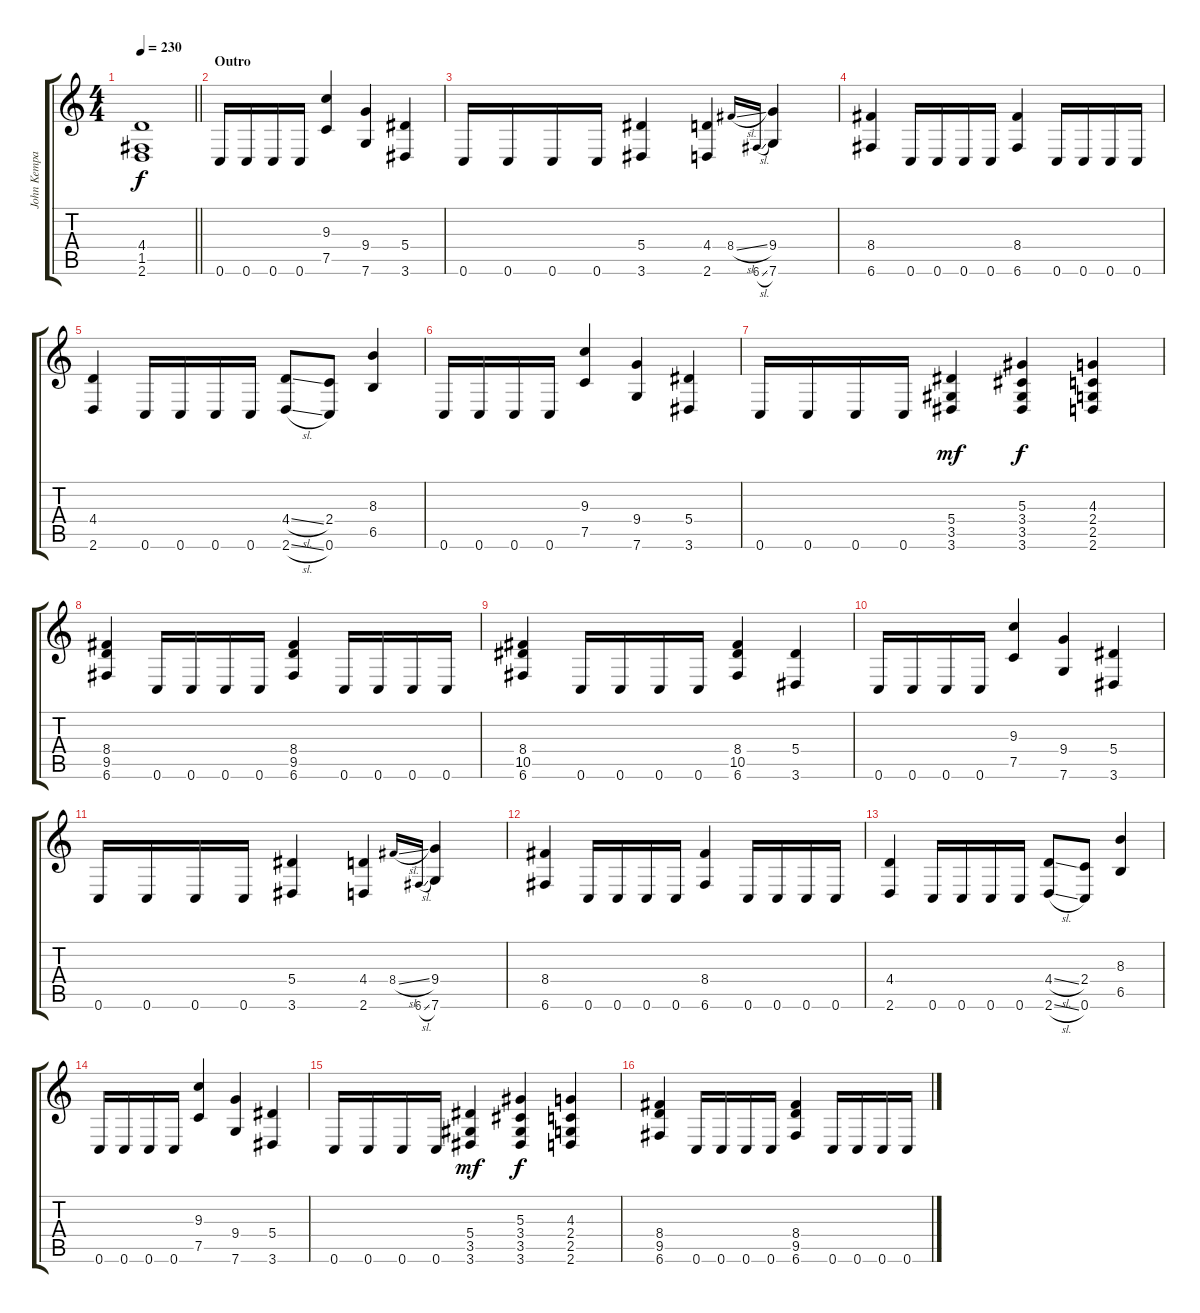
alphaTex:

\track ("John Kempainen" "John Kempa") {instrument overdrivenguitar}
\staff {score tabs}
\tuning (C4 G3 Eb3 Bb2 F2 C2) {hide}
\ts (4 4)
\tempo 230
\clef g2
\barLineRight lightlight
\ks c
(4.4 1.5 2.6).1{dy f} |
\section ("" "Outro")
0.6.16 0.6.16 0.6.16 0.6.16 (9.3 7.5).4 (9.4 7.6).4 (5.4 3.6).4 |
0.6.16 0.6.16 0.6.16 0.6.16 (5.4 3.6).4 (4.4 2.6).4 8.4{sl}.16{gr onbeat} 6.6{sl}.16{gr onbeat} (9.4 7.6).4 |
(8.4 6.6).4 0.6.16 0.6.16 0.6.16 0.6.16 (8.4 6.6).4 0.6.16 0.6.16 0.6.16 0.6.16 |
(4.4 2.6).4 0.6.16 0.6.16 0.6.16 0.6.16 (4.4{sl} 2.6{sl}).8 (2.4 0.6).8 (8.3 6.5).4 |
0.6.16 0.6.16 0.6.16 0.6.16 (9.3 7.5).4 (9.4 7.6).4 (5.4 3.6).4 |
0.6.16 0.6.16 0.6.16 0.6.16 (5.4 3.5 3.6).4{dy mf} (5.3 3.4 3.5 3.6).4{dy f} (4.3 2.4 2.5 2.6).4 |
(8.4 9.5 6.6).4 0.6.16 0.6.16 0.6.16 0.6.16 (8.4 9.5 6.6).4 0.6.16 0.6.16 0.6.16 0.6.16 |
(8.4 10.5 6.6).4 0.6.16 0.6.16 0.6.16 0.6.16 (8.4 10.5 6.6).4 (5.4 3.6).4 |
0.6.16 0.6.16 0.6.16 0.6.16 (9.3 7.5).4 (9.4 7.6).4 (5.4 3.6).4 |
0.6.16 0.6.16 0.6.16 0.6.16 (5.4 3.6).4 (4.4 2.6).4 8.4{sl}.16{gr onbeat} 6.6{sl}.16{gr onbeat} (9.4 7.6).4 |
(8.4 6.6).4 0.6.16 0.6.16 0.6.16 0.6.16 (8.4 6.6).4 0.6.16 0.6.16 0.6.16 0.6.16 |
(4.4 2.6).4 0.6.16 0.6.16 0.6.16 0.6.16 (4.4{sl} 2.6{sl}).8 (2.4 0.6).8 (8.3 6.5).4 |
0.6.16 0.6.16 0.6.16 0.6.16 (9.3 7.5).4 (9.4 7.6).4 (5.4 3.6).4 |
0.6.16 0.6.16 0.6.16 0.6.16 (5.4 3.5 3.6).4{dy mf} (5.3 3.4 3.5 3.6).4{dy f} (4.3 2.4 2.5 2.6).4 |
(8.4 9.5 6.6).4 0.6.16 0.6.16 0.6.16 0.6.16 (8.4 9.5 6.6).4 0.6.16 0.6.16 0.6.16 0.6.16
